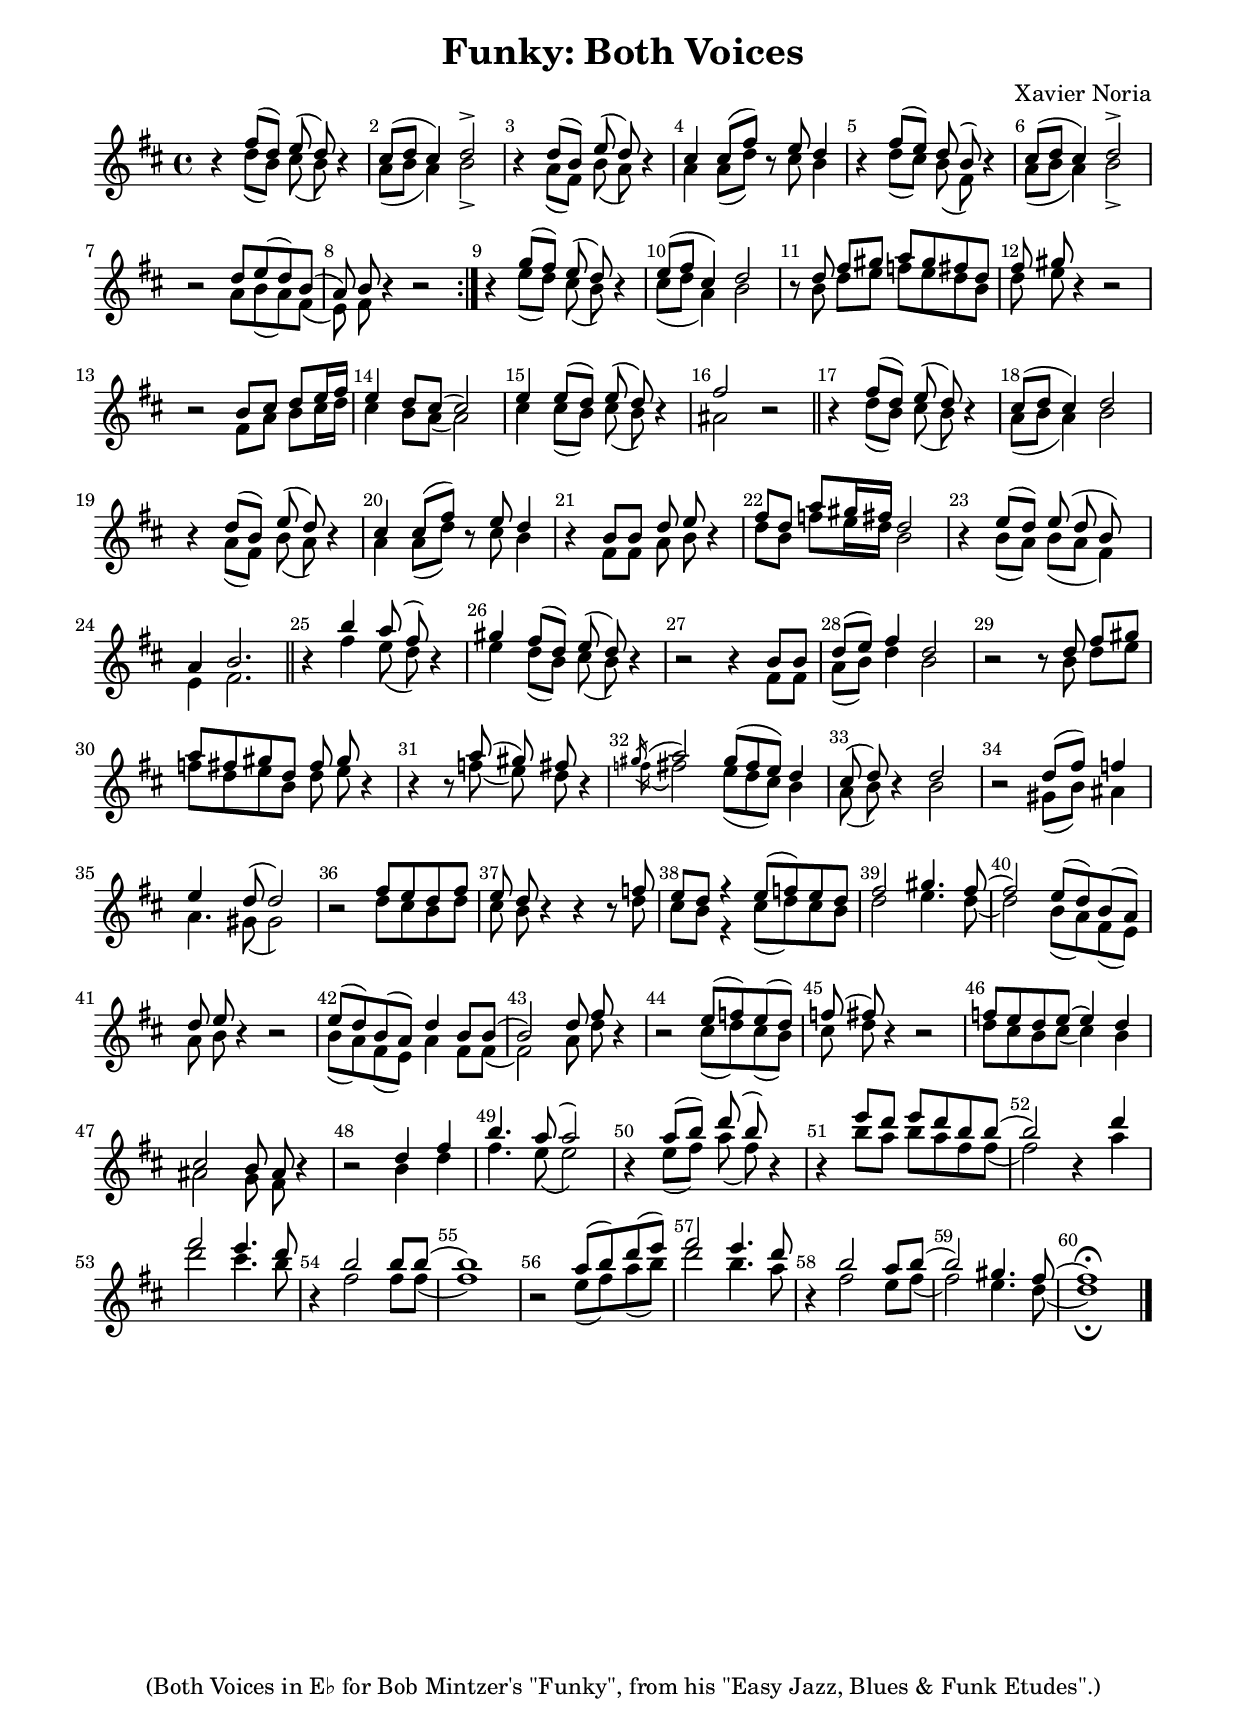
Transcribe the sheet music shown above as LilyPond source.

\version "2.16.1"

\include "../shared/common.ly"

\header {
  title    = "Funky: Both Voices"
  composer = "Xavier Noria"
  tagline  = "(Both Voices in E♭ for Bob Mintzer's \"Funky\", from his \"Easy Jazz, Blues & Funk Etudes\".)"
}

melody = \relative c'' {
  \clef treble
  \key d \major
  \time 4/4
  
  \repeat volta 2 {
    % 1
    r4 << fs8( \\ d8( >> << d8) \\ b8) >> << e8( \\ cs8( >> << d8) \\ b8) >> r4 |

    % 2
    << cs8( \\ a8( >> << d8 \\ b >> << cs4) \\ a) >> << d2-> \\ b-> >> |

    % 3
    r4 << d8( \\ a8( >> << b8) \\ fs8) >> << e'8( \\ b8( >> << d8) \\ a) >> r4 |

    % 4
    << cs4 \\ a4 >> << cs8( \\ a8( >> << fs'8) \\ d8) >> r8 << e8 \\ cs8 >> << d4 \\ b4>> |

    % 5
    r4 << fs'8( \\ d8( >> << e8) \\ cs8) >> << d8( \\ b8( >> << b8) \\ fs8) >> r4 |

    % 6
    << cs'8( \\ a8( >> << d8 \\ b8 >> << cs4) \\ a4) >> << d2-> \\ b2-> >> |

    % 7
    r2 << { d8 e8( d8) b8( } \\ {a8 b8( a8) fs8( } >> |

    % 8
    << { a8) b8 } \\ { e,8) fs8 } >> r4 r2 |
  }

  % ---------------------------------------------------------------------------

  % 9
  r4 << g'8( \\ e8( >> << fs8) \\ d8) >> << e8( \\ cs8( >> << d8) \\ b8) >> r4 |

  % 10
  << e8( \\ cs8( >> << fs8 \\ d >> << cs4) \\ a4) >> << d2 \\ b >> |

  % 11
  r8 << d8 \\ b8 >> << fs'8[ \\ d8[ >> << gs8] \\ e8] >> << a8 \\ f8 >> << gs8 \\ e8 >> << fs8 \\ d8 >> << d8 \\ b8 >> |

  % 12
  << fs'8 \\ d8 >>  << gs8 \\ e8 >> r4 r2 |

  % 13
  r2 << b8 \\ fs8 >> << cs'8 \\ a8 >>  << d8 \\ b8 >> << e16 \\ cs16 >> << fs16 \\ d16 >> |

  % 14
  << e4 \\ cs4 >> << d8 \\ b8 >> << cs8( \\ a8( >>  << cs2) \\ a2) >> |

  % 15
  << e'4 \\ cs4 >> << e8( \\ cs8( >> << d8) \\ b8) >> << e8( \\ cs8( >> << d8) \\ b8) >> r4 |

  % 16
  << fs'2 \\ as,2 >> r2 \bar "||"

  % ---------------------------------------------------------------------------

  % 17
  r4 << fs'8( \\ d8( >> << d8) \\ b8) >> << e8( \\ cs8( >> << d8) \\ b8) >> r4 |

  % 18
  << cs8( \\ a8( >> << d8 \\ b >> << cs4) \\ a) >> << d2 \\ b >> |

  % 19
  r4 << d8( \\ a8( >> << b8) \\ fs8) >> << e'8( \\ b8( >> << d8) \\ a) >> r4 |

  % 20
  << cs4 \\ a4 >> << cs8( \\ a8( >> << fs'8) \\ d8) >> r8 << e8 \\ cs8 >> << d4 \\ b4>> |

  % 21d
  r4 << b8 \\ fs8 >> << b8 \\ fs8 >> << d'8 \\ a8 >>  << e'8 \\ b8 >> r4 |

  % 22
  << fs'8 \\ d8 >> << d8 \\ b8 >>  << a'8 \\ f8 >>  << gs16 \\ e16 >>  << fs16 \\ d16 >>  << d2 \\ b2 >> |

  % 23
  r4 << e8( \\ b8( >> << d8) \\ a8) >> << e'8( \\ b8( >> << d8 \\ a8 >> << b8) \\ fs4) >> |

  % 24
  << a4 \\ e4 >> << b'2. \\ fs2. >> \bar "||"

  % ---------------------------------------------------------------------------

  % 25
  r4 << b'4 \\ fs4 >> << a8( \\ e8( >> << fs8) \\ d8) >>  r4 |

  % 26
  << gs4 \\ e4 >>  << fs8( \\ d8( >> << d8) \\ b8) >>  << e8( \\ cs8( >> << d8) \\ b8) >> r4 |

  % 27
  r2 r4 << b8 \\ fs8 >> << b8 \\ fs8 >> |

  % 28
  << d'8( \\ a8( >> << e'8) \\ b8) >>  << fs'4 \\ d4 >> << d2 \\ b2 >> |

  % 29
  r2 r8 << d8 \\ b8 >> << fs'8[ \\ d8[ >> << gs8] \\ e8] >> |

  % 30
  << a8 \\ f8 >>  << fs8 \\ d8 >> << gs8 \\ e8 >>  << d8 \\ b8 >> << fs'8 \\ d8 >> << gs8 \\ e8 >> r4 |

  % 31
  r4 r8 << a8( \\ f8( >> << gs8) \\ e8) >> << fs8 \\ d8 >> r4 |

  % 32
  << \acciaccatura gs16 \\ \acciaccatura f16 >> << a2 \\ fs2 >> \times 2/3 { << gs8( \\ e8( >> << fs8 \\ d8 >> << e8) \\ cs8) >>  } << d4 \\ b4 >> |

  % 33
  << cs8( \\ a8( >> << d8) \\ b8) >> r4 << d2 \\ b2 >> |

  % 34
  r2 << d8( \\ gs,8( >> << fs'8) \\ b,8) >> << f'4 \\ as,4 >> |

  % 35
  << e'4 \\ a,4. >> << d8( \\ gs,8( >> << d'2) \\ gs,2) >> |

  % 36
  r2 << { fs'8 e8 d8 fs8 } \\ { d8 cs8 b8 d8 } >> |

  % 37
  << { e8 d8 } \\ { cs8 b8 } >> r4 r4 r8 << f'8 \\ d8 >> |

  % 38
  << { e8 d8 r4 e8( f8) e8 d8 } \\ { cs8 b8 r4 cs8( d8) cs8 b8 } >> |

  % 39
  << { fs'2 gs4. fs8( } \\ { d2 e4. d8( } >> |

  % 40
  << fs2) \\ d2) >> << { e8( d8) b8( a8) } \\ { b8( a8) fs8( e8) } >> |

  % 41
  << { d'8 e8 } \\ { a,8 b8 } >> r4 r2 |

  % 42
  << {e8( d8) b8( a8) d4 b8 b8(} \\ { b8( a8) fs8( e8) a4 fs8 fs8( } >>|

  % 43
  << {b2) d8 fs8} \\ { fs,2) a8 d8 } >> r4|

  % 44
  r2 << { e8( f8) e8( d8) } \\ { cs8( d8) cs8( b8) } >> |

  % 45
  << { f'8( fs8) } \\ { cs8 d8 } >>  r4 r2 |

  % 46
  << { f8 e8 d8 e8( e4) d4 } \\ { d8 cs8 b8 cs8( cs4) b4 } >> |

  % 47
  << { cs2 b8 as8 } \\ { as2 g8 fs8 }>> r4 |

  % 48
  r2 << { d'4 fs4 } \\ { b,4 d4 } >> |

  % 49
  << { b'4. a8( a2) } \\ { fs4. e8( e2) } >> |

  % 50
  r4 << { a8( b8) d8( b8) } \\ { e,8( fs8) a8( fs8) } >>  r4 |

  % 51
  r4 << { e'8 d8 e8 d8 b8 b8( } \\ { b8 a8 b8 a8 fs8 fs8( } >> |

  % 52
  <<  b2) \\ fs2) >> r4 << d'4 \\ a4 >> |

  % 53
  << { fs'2 e4. d8 } \\ { d2 cs4. b8 } >> |

  % 54
  r4 << { b2 b8 b8( } \\ {fs2 fs8 fs8( } >> |

  % 55
  << b1) \\ fs1) >> |

  % 56
  r2 << {a8( b8) d8( e8) } \\ { e,8( fs8) a8( b8) } >> |

  % 57
  << {fs'2 e4. d8} \\ { d2 b4. a8 } >> |

  % 58
  r4 << { b2 a8 b8( } \\ { fs2 e8 fs8( } >> |

  % 59
  << { b2) gs4. fs8( } \\ { fs2) e4. d8( } >> |

  % 60
  << fs1)\fermata \\ d1)\fermata >>  \bar "|."
}

\score {
  { \melody }
}
